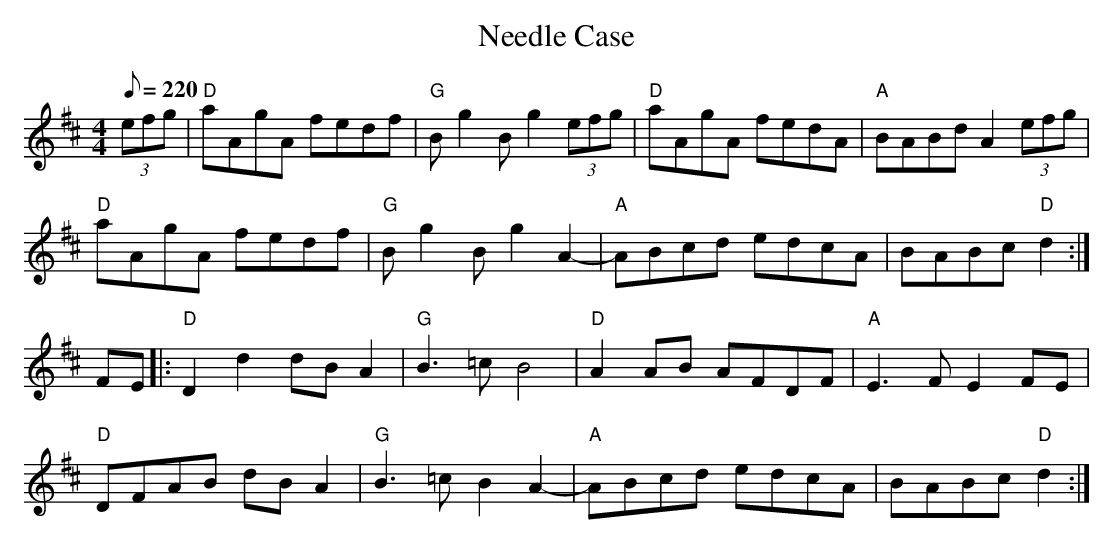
X:1
T:Needle Case
M:4/4
L:1/8
Q:220
K:D
(3efg|"D"aAgA fedf|"G"Bg2B g2(3efg|"D"aAgA fedA|"A" BABd A2(3efg |!
"D"aAgA fedf|"G"Bg2B g2A2- |"A"ABcd edcA|BABc "D"d2:|!
FE|:"D"D2d2 dBA2|"G"B3=c B4 |"D"A2AB AFDF|"A"E3F E2FE|!
"D"DFAB dBA2|"G"B3=c B2A2- |"A"ABcd edcA|BABc "D"d2:|]
